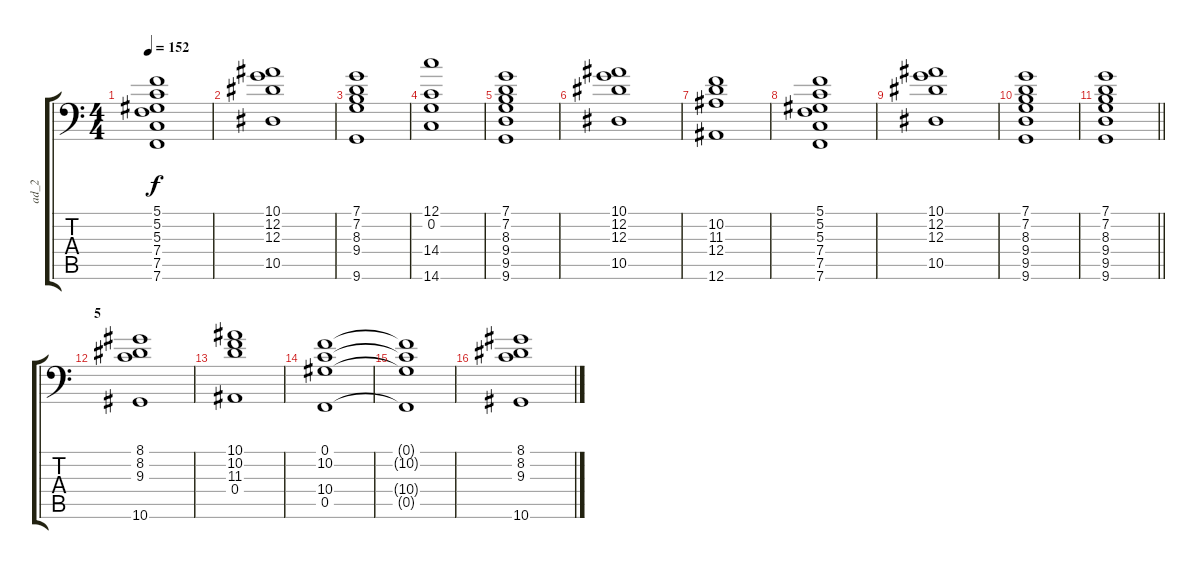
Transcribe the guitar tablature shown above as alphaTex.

\track ("ad_2" "ad_2") {instrument synthstrings1}
\staff {score tabs}
\tuning (C4 G3 Eb3 Bb2 F2 Bb1) {hide}
\ts (4 4)
\tempo 152
\clef f4
\ks c
(5.1 5.2 5.3 7.4 7.5 7.6).1{dy f} |
(10.1 12.2 12.3 10.5).1 |
(7.1 7.2 8.3 9.4 9.6).1 |
(12.1 0.2 14.4 14.6).1 |
(7.1 7.2 8.3 9.4 9.5 9.6).1 |
(10.1 12.2 12.3 10.5).1 |
(10.2 11.3 12.4 12.6).1 |
(5.1 5.2 5.3 7.4 7.5 7.6).1 |
(10.1 12.2 12.3 10.5).1 |
(7.1 7.2 8.3 9.4 9.5 9.6).1 |
\barLineRight lightlight
(7.1 7.2 8.3 9.4 9.5 9.6).1 |
\section ("" "5")
(8.1 8.2 9.3 10.6).1 |
(10.1 10.2 11.3 0.4).1 |
(0.1 10.2 10.4 0.5).1 |
(0.1{t} 10.2{t} 10.4{t} 0.5{t}).1 |
(8.1 8.2 9.3 10.6).1
